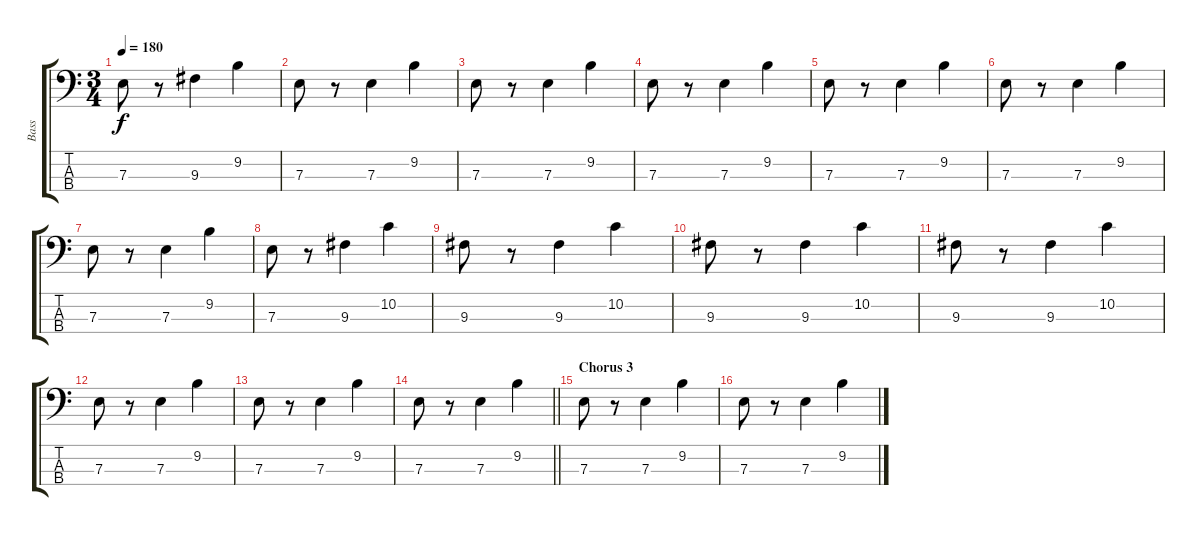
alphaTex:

\track ("Bass" "Bass") {instrument electricbassfinger}
\staff {score tabs}
\tuning (G2 D2 A1 E1) {hide}
\ts (3 4)
\tempo 180
\clef f4
\ks c
7.3.8{dy f} r.8 9.3.4 9.2.4 |
7.3.8 r.8 7.3.4 9.2.4 |
7.3.8 r.8 7.3.4 9.2.4 |
7.3.8 r.8 7.3.4 9.2.4 |
7.3.8 r.8 7.3.4 9.2.4 |
7.3.8 r.8 7.3.4 9.2.4 |
7.3.8 r.8 7.3.4 9.2.4 |
7.3.8 r.8 9.3.4 10.2.4 |
9.3.8 r.8 9.3.4 10.2.4 |
9.3.8 r.8 9.3.4 10.2.4 |
9.3.8 r.8 9.3.4 10.2.4 |
7.3.8 r.8 7.3.4 9.2.4 |
7.3.8 r.8 7.3.4 9.2.4 |
\barLineRight lightlight
7.3.8 r.8 7.3.4 9.2.4 |
\section ("" "Chorus 3")
7.3.8 r.8 7.3.4 9.2.4 |
7.3.8 r.8 7.3.4 9.2.4
